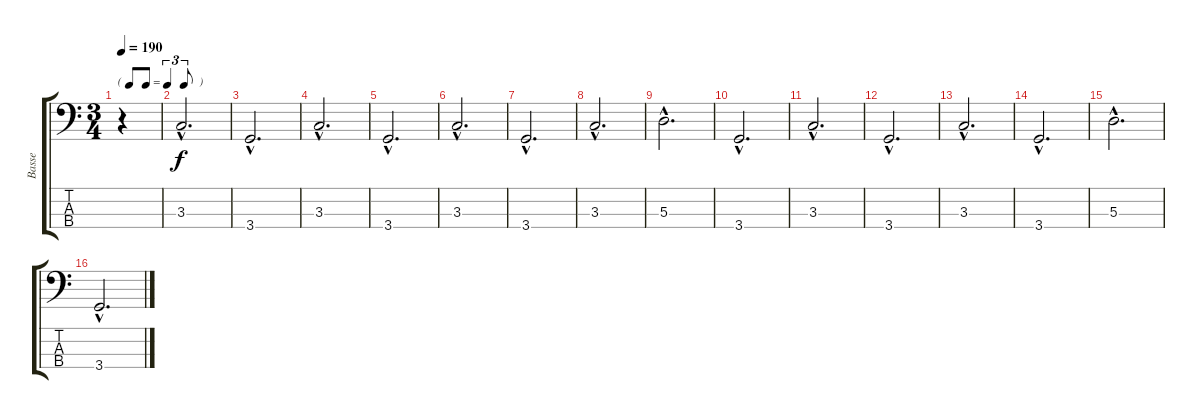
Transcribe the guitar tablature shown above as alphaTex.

\track ("Basse" "Basse") {instrument acousticbass}
\staff {score tabs}
\tuning (G2 D2 A1 E1) {hide}
\ts (3 4)
\tf triplet8th
\tempo 190
\clef f4
\ks c
r.4{dy f instrument acousticbass} |
3.3{hac}.2{d} |
3.4{hac}.2{d} |
3.3{hac}.2{d} |
3.4{hac}.2{d} |
3.3{hac}.2{d} |
3.4{hac}.2{d} |
3.3{hac}.2{d} |
5.3{hac}.2{d} |
3.4{hac}.2{d} |
3.3{hac}.2{d} |
3.4{hac}.2{d} |
3.3{hac}.2{d} |
3.4{hac}.2{d} |
5.3{hac}.2{d} |
3.4{hac}.2{d}
